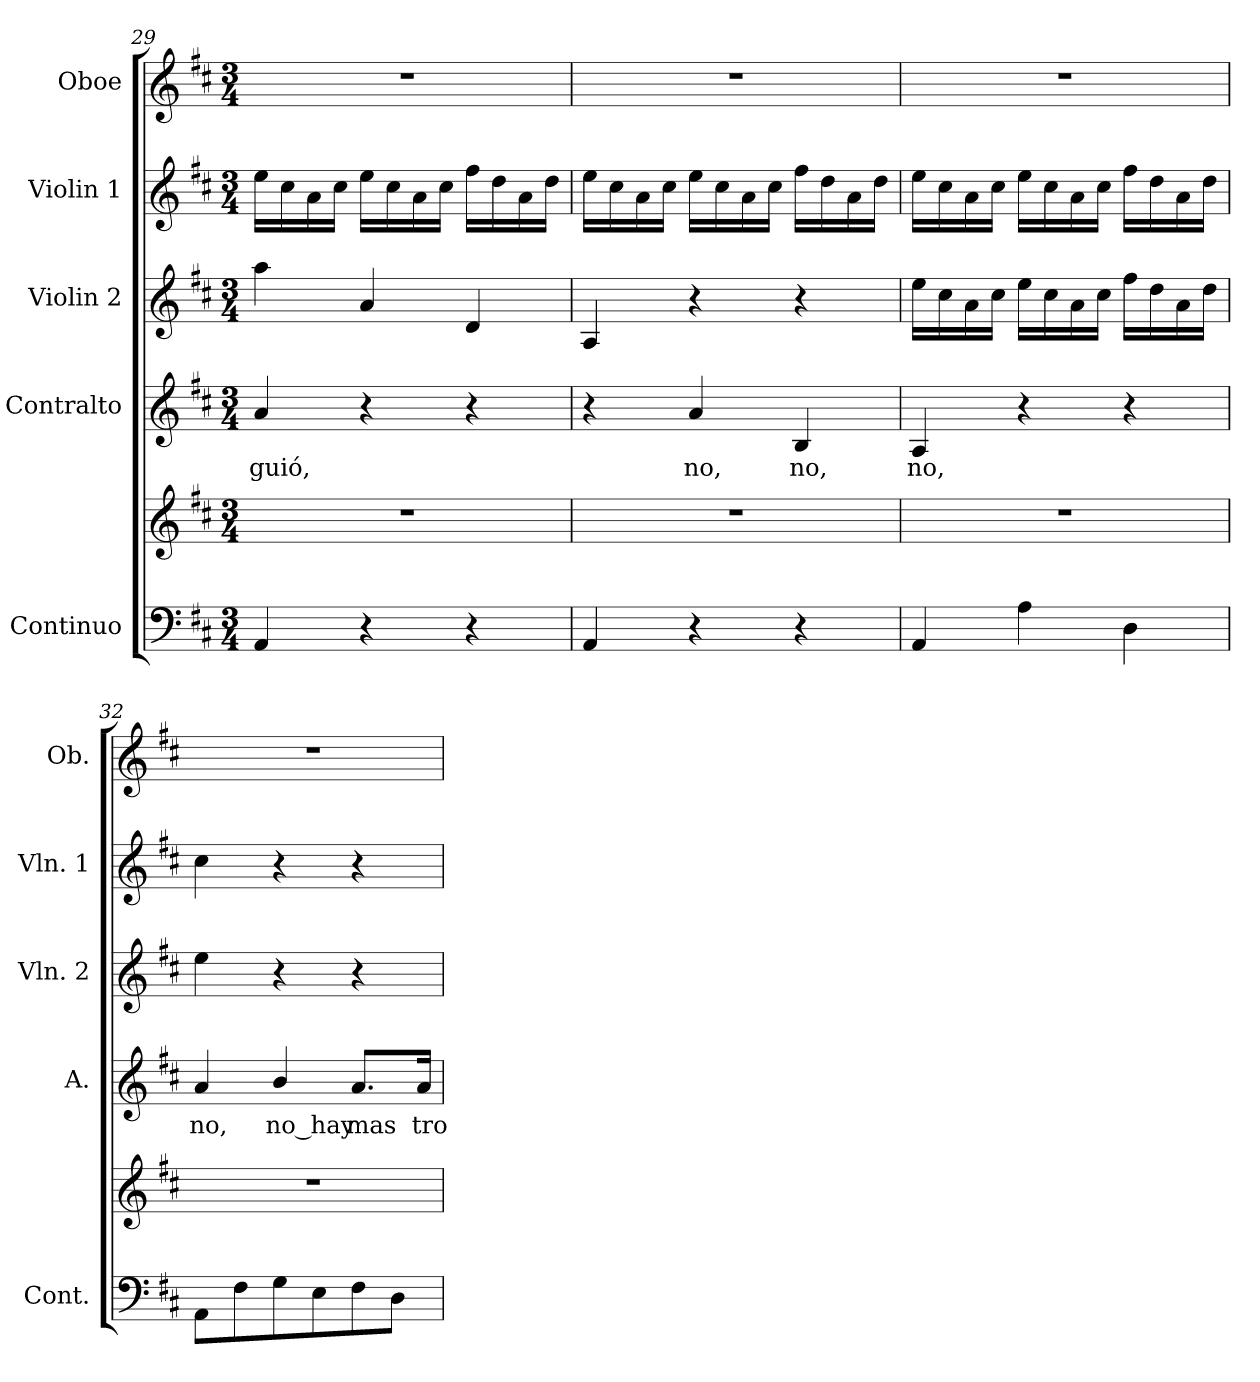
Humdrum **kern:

**kern	**kern	**kern	**text	**kern	**kern	**kern
*part5	*part5	*part4	*part4	*part3	*part2	*part1
*staff6	*staff5	*staff4	*staff4	*staff3	*staff2	*staff1
*I"Continuo	*	*I"Contralto	*	*I"Violin 2	*I"Violin 1	*I"Oboe
*I'Cont.	*	*I'A.	*	*I'Vln. 2	*I'Vln. 1	*I'Ob.
*clefF4	*clefG2	*clefG2	*	*clefG2	*clefG2	*clefG2
*k[f#c#]	*k[f#c#]	*k[f#c#]	*	*k[f#c#]	*k[f#c#]	*k[f#c#]
*D:	*D:	*D:	*	*D:	*D:	*D:
*M3/4	*M3/4	*M3/4	*	*M3/4	*M3/4	*M3/4
=29	=29	=29	=29	=29	=29	=29
!	!LO:N:vis=1	!	!	!	!	!
!	!	!	!LO:LY:b:color=#000000	!	!	!LO:N:vis=1
4AAi/	2.r	4ai/	-guió,	4aai\	16eei\LL	2.r
.	.	.	.	.	16cc#i\	.
.	.	.	.	.	16ai\	.
.	.	.	.	.	16cc#i\JJ	.
4r	.	4r	.	4ai/	16eei\LL	.
.	.	.	.	.	16cc#i\	.
.	.	.	.	.	16ai\	.
.	.	.	.	.	16cc#i\JJ	.
4r	.	4r	.	4di/	16ff#i\LL	.
.	.	.	.	.	16ddi\	.
.	.	.	.	.	16ai\	.
.	.	.	.	.	16ddi\JJ	.
=30	=30	=30	=30	=30	=30	=30
!	!LO:N:vis=1	!	!	!	!	!LO:N:vis=1
4AAi/	2.r	4r	.	4Ai/	16eei\LL	2.r
.	.	.	.	.	16cc#i\	.
.	.	.	.	.	16ai\	.
.	.	.	.	.	16cc#i\JJ	.
!	!	!	!LO:LY:b:color=#000000	!	!	!
4r	.	4ai/	no,	4r	16eei\LL	.
.	.	.	.	.	16cc#i\	.
.	.	.	.	.	16ai\	.
.	.	.	.	.	16cc#i\JJ	.
!	!	!	!LO:LY:b:color=#000000	!	!	!
4r	.	4Bi/	no,	4r	16ff#i\LL	.
.	.	.	.	.	16ddi\	.
.	.	.	.	.	16ai\	.
.	.	.	.	.	16ddi\JJ	.
=31	=31	=31	=31	=31	=31	=31
!	!LO:N:vis=1	!	!	!	!	!
!	!	!	!LO:LY:b:color=#000000	!	!	!LO:N:vis=1
4AAi/	2.r	4Ai/	no,	16eei\LL	16eei\LL	2.r
.	.	.	.	16cc#i\	16cc#i\	.
.	.	.	.	16ai\	16ai\	.
.	.	.	.	16cc#i\JJ	16cc#i\JJ	.
4Ai\	.	4r	.	16eei\LL	16eei\LL	.
.	.	.	.	16cc#i\	16cc#i\	.
.	.	.	.	16ai\	16ai\	.
.	.	.	.	16cc#i\JJ	16cc#i\JJ	.
4Di\	.	4r	.	16ff#i\LL	16ff#i\LL	.
.	.	.	.	16ddi\	16ddi\	.
.	.	.	.	16ai\	16ai\	.
.	.	.	.	16ddi\JJ	16ddi\JJ	.
!!LO:PB:g=z
=32	=32	=32	=32	=32	=32	=32
!	!LO:N:vis=1	!	!	!	!	!
!	!	!	!LO:LY:b:color=#000000	!	!	!LO:N:vis=1
8AAi\L	2.r	4ai/	no,	4eei\	4cc#i\	2.r
8F#i\	.	.	.	.	.	.
!	!	!	!LO:LY:b:color=#000000	!	!	!
8Gi\	.	4bi/	no_hay	4r	4r	.
8Ei\	.	.	.	.	.	.
!	!	!	!LO:LY:b:color=#000000	!	!	!
8F#i\	.	8.ai/L	mas	4r	4r	.
8Di\J	.	.	.	.	.	.
!	!	!	!LO:LY:b:color=#000000	!	!	!
.	.	16ai/Jk	tro-	.	.	.
=	=	=	=	=	=	=
*-	*-	*-	*-	*-	*-	*-
